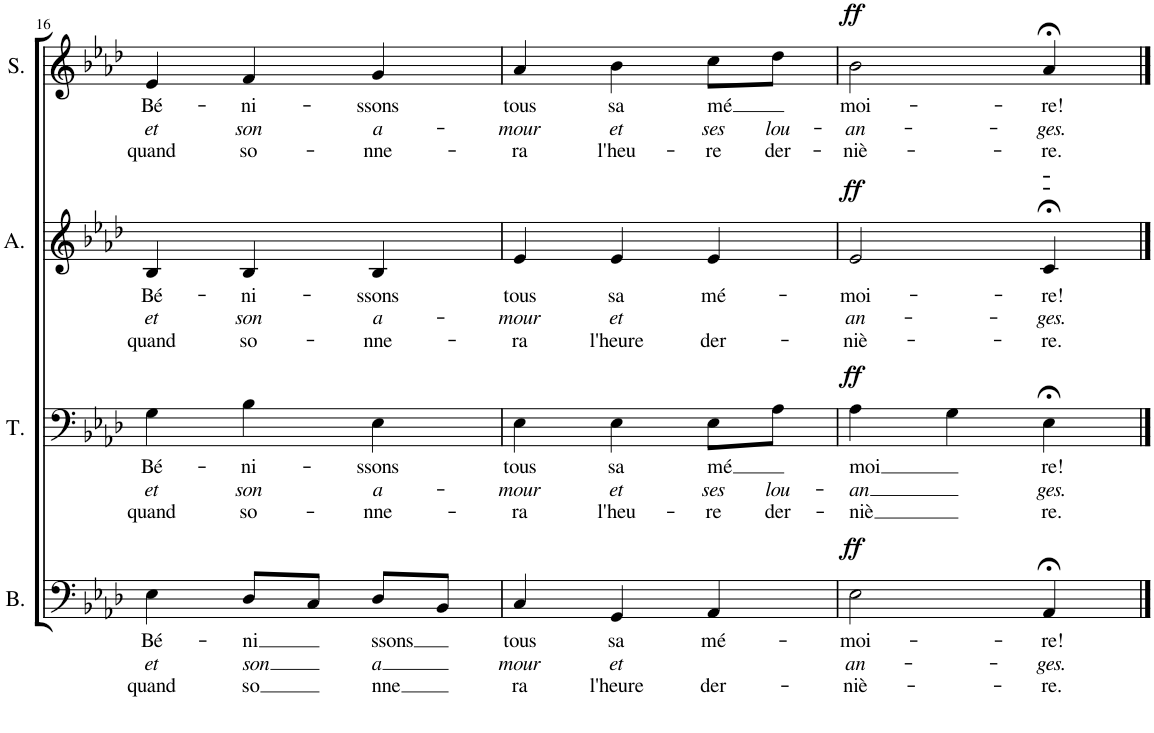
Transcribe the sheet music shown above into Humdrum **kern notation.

**kern	**text	**text	**text	**dynam	**kern	**text	**text	**text	**dynam	**kern	**text	**text	**text	**dynam	**kern	**text	**text	**text	**dynam
*part4	*part4	*part4	*part4	*part4	*part3	*part3	*part3	*part3	*part3	*part2	*part2	*part2	*part2	*part2	*part1	*part1	*part1	*part1	*part1
*staff4	*staff4	*staff4	*staff4	*staff4	*staff3	*staff3	*staff3	*staff3	*staff3	*staff2	*staff2	*staff2	*staff2	*staff2	*staff1	*staff1	*staff1	*staff1	*staff1
*I"Basse	*	*	*	*	*I"Ténor	*	*	*	*	*I"Alto	*	*	*	*	*I"Soprane	*	*	*	*
*I'B.	*	*	*	*	*I'T.	*	*	*	*	*I'A.	*	*	*	*	*I'S.	*	*	*	*
!!LO:PB:g=z
*clefF4	*	*	*	*	*clefF4	*	*	*	*	*clefG2	*	*	*	*	*clefG2	*	*	*	*
*k[b-e-a-d-]	*	*	*	*	*k[b-e-a-d-]	*	*	*	*	*k[b-e-a-d-]	*	*	*	*	*k[b-e-a-d-]	*	*	*	*
*M3/4	*	*	*	*	*M3/4	*	*	*	*	*M3/4	*	*	*	*	*M3/4	*	*	*	*
=16	=16	=16	=16	=16	=16	=16	=16	=16	=16	=16	=16	=16	=16	=16	=16	=16	=16	=16	=16
!	!LO:LY:b	!LO:LY:b	!LO:LY:b	!	!	!LO:LY:b	!LO:LY:b	!LO:LY:b	!	!	!LO:LY:b	!LO:LY:b	!LO:LY:b	!	!	!LO:LY:b	!LO:LY:b	!LO:LY:b	!
4E-\	Bé-	et	quand	.	4G\	Bé-	et	quand	.	4B-/	Bé-	et	quand	.	4e-/	Bé-	et	quand	.
!	!LO:LY:b	!LO:LY:b	!LO:LY:b	!	!	!LO:LY:b	!LO:LY:b	!LO:LY:b	!	!	!LO:LY:b	!LO:LY:b	!LO:LY:b	!	!	!LO:LY:b	!LO:LY:b	!LO:LY:b	!
8D-/L	-ni	son	so	.	4B-\	-ni-	son	so-	.	4B-/	-ni-	son	so-	.	4f/	-ni-	son	so-	.
8C/J	.	.	.	.	.	.	.	.	.	.	.	.	.	.	.	.	.	.	.
!	!LO:LY:b	!LO:LY:b	!LO:LY:b	!	!	!LO:LY:b	!LO:LY:b	!LO:LY:b	!	!	!LO:LY:b	!LO:LY:b	!LO:LY:b	!	!	!LO:LY:b	!LO:LY:b	!LO:LY:b	!
8D-/L	ssons	a	nne	.	4E-\	-ssons	a-	-nne-	.	4B-/	-ssons	a-	-nne-	.	4g/	-ssons	a-	-nne-	.
8BB-/J	.	.	.	.	.	.	.	.	.	.	.	.	.	.	.	.	.	.	.
=17	=17	=17	=17	=17	=17	=17	=17	=17	=17	=17	=17	=17	=17	=17	=17	=17	=17	=17	=17
!	!LO:LY:b	!LO:LY:b	!LO:LY:b	!	!	!LO:LY:b	!LO:LY:b	!LO:LY:b	!	!	!LO:LY:b	!LO:LY:b	!LO:LY:b	!	!	!LO:LY:b	!LO:LY:b	!LO:LY:b	!
4C/	tous	mour	ra	.	4E-\	tous	-mour	-ra	.	4e-/	tous	-mour	-ra	.	4a-/	tous	-mour	-ra	.
!	!LO:LY:b	!LO:LY:b	!LO:LY:b	!	!	!LO:LY:b	!LO:LY:b	!LO:LY:b	!	!	!LO:LY:b	!LO:LY:b	!LO:LY:b	!	!	!LO:LY:b	!LO:LY:b	!LO:LY:b	!
4GG/	sa	et	l'heure	.	4E-\	sa	et	l'heu-	.	4e-/	sa	et	l'heure	.	4b-\	sa	et	l'heu-	.
!	!LO:LY:b	!	!LO:LY:b	!	!	!LO:LY:b	!LO:LY:b	!LO:LY:b	!	!	!LO:LY:b	!	!LO:LY:b	!	!	!LO:LY:b	!LO:LY:b	!LO:LY:b	!
4AA-/	mé-	.	der-	.	8E-\L	mé	ses	-re	.	4e-/	mé-	.	der-	.	8cc\L	mé	ses	-re	.
!	!	!	!	!	!	!	!LO:LY:b	!LO:LY:b	!	!	!	!	!	!	!	!	!LO:LY:b	!LO:LY:b	!
.	.	.	.	.	8A-\J	.	lou-	der-	.	.	.	.	.	.	8dd-\J	.	lou-	der-	.
=18	=18	=18	=18	=18	=18	=18	=18	=18	=18	=18	=18	=18	=18	=18	=18	=18	=18	=18	=18
!	!LO:LY:b	!LO:LY:b	!LO:LY:b	!LO:DY:a	!	!LO:LY:b	!LO:LY:b	!LO:LY:b	!LO:DY:a	!	!LO:LY:b	!LO:LY:b	!LO:LY:b	!LO:DY:a	!	!LO:LY:b	!LO:LY:b	!LO:LY:b	!LO:DY:a
2E-\	-moi-	an-	-niè-	ff	4A-\	-moi	-an	-niè	ff	2e-/	-moi-	an-	-niè-	ff	2b-\	moi-	-an-	-niè-	ff
.	.	.	.	.	4G\	.	.	.	.	.	.	.	.	.	.	.	.	.	.
!	!	!	!	!	!	!	!	!	!	!	!	!	!	!	!LO:TX:b:t=-	!	!	!	!
!	!	!	!	!	!	!	!	!	!	!	!	!	!	!	!LO:TX:b:t=-	!	!	!	!
!	!LO:LY:b	!LO:LY:b	!LO:LY:b	!	!	!LO:LY:b	!LO:LY:b	!LO:LY:b	!	!	!LO:LY:b	!LO:LY:b	!LO:LY:b	!	!	!LO:LY:b	!LO:LY:b	!LO:LY:b	!
4AA-;</	-re!	-ges.	-re.	.	4E-;<\	re!	ges.	re.	.	4c;</	-re!	-ges.	-re.	.	4a-;</	-re!	-ges.	-re.	.
==	==	==	==	==	==	==	==	==	==	==	==	==	==	==	==	==	==	==	==
*-	*-	*-	*-	*-	*-	*-	*-	*-	*-	*-	*-	*-	*-	*-	*-	*-	*-	*-	*-
